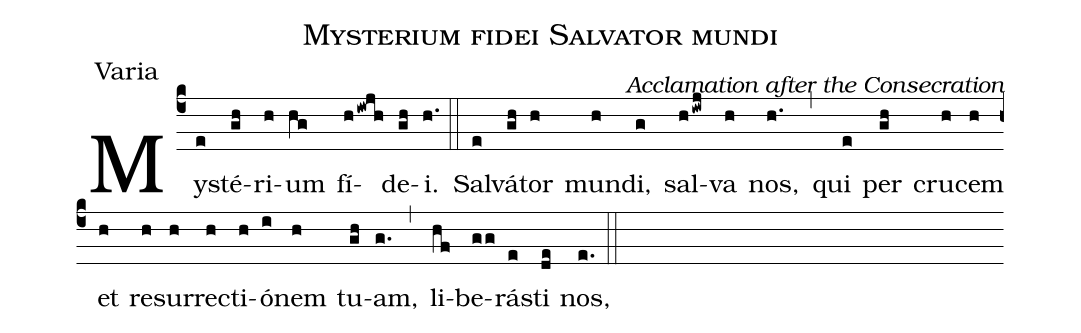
name:Mysterium fidei Salvator mundi;
office-part:Varia;
commentary:Acclamation after the Consecration;
%%
(c4)My(e)sté(gh)ri(h)um(hg) fí(hiwjh)de(gh)i.(h.) (::)Sal(e)vá(gh)tor(h) mun(h)di,(g) sal(hiwj)va(h) nos,(h.) (,) qui(e) per(gh) cru(h)cem(h) et(h) re(h)sur(h)re(h)cti(h)ó(i)nem(h) tu(gh)am,(g.) (,) li(hf)be(gg)rá(e)sti(de) nos,(e.) (::)
